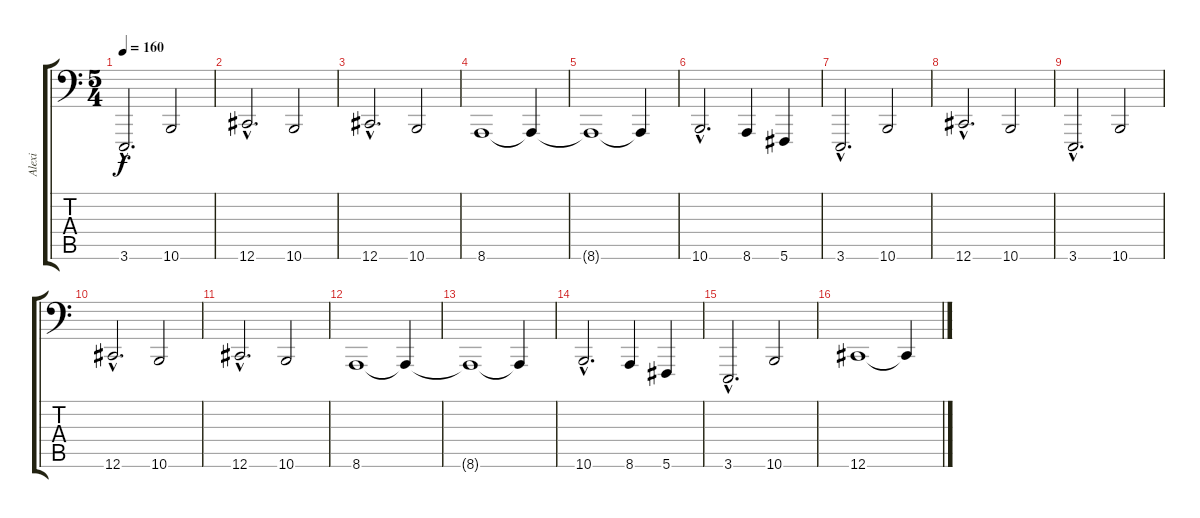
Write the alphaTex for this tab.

\track ("Alexi" "Alexi") {instrument stringensemble1}
\staff {score tabs}
\tuning (E4 B3 G3 D3 A2 Db1) {hide}
\ts (5 4)
\tempo 160
\clef f4
\ks aminor
3.6{hac}.2{d dy f} 10.6.2 |
12.6{hac}.2{d} 10.6.2 |
12.6{hac}.2{d} 10.6.2 |
8.6.1 8.6{t}.4 |
8.6{t}.1 8.6{t}.4 |
10.6{hac}.2{d} 8.6.4 5.6.4 |
3.6{hac}.2{d} 10.6.2 |
12.6{hac}.2{d} 10.6.2 |
3.6{hac}.2{d} 10.6.2 |
12.6{hac}.2{d} 10.6.2 |
12.6{hac}.2{d} 10.6.2 |
8.6.1 8.6{t}.4 |
8.6{t}.1 8.6{t}.4 |
10.6{hac}.2{d} 8.6.4 5.6.4 |
3.6{hac}.2{d} 10.6.2 |
12.6.1 12.6{t}.4
